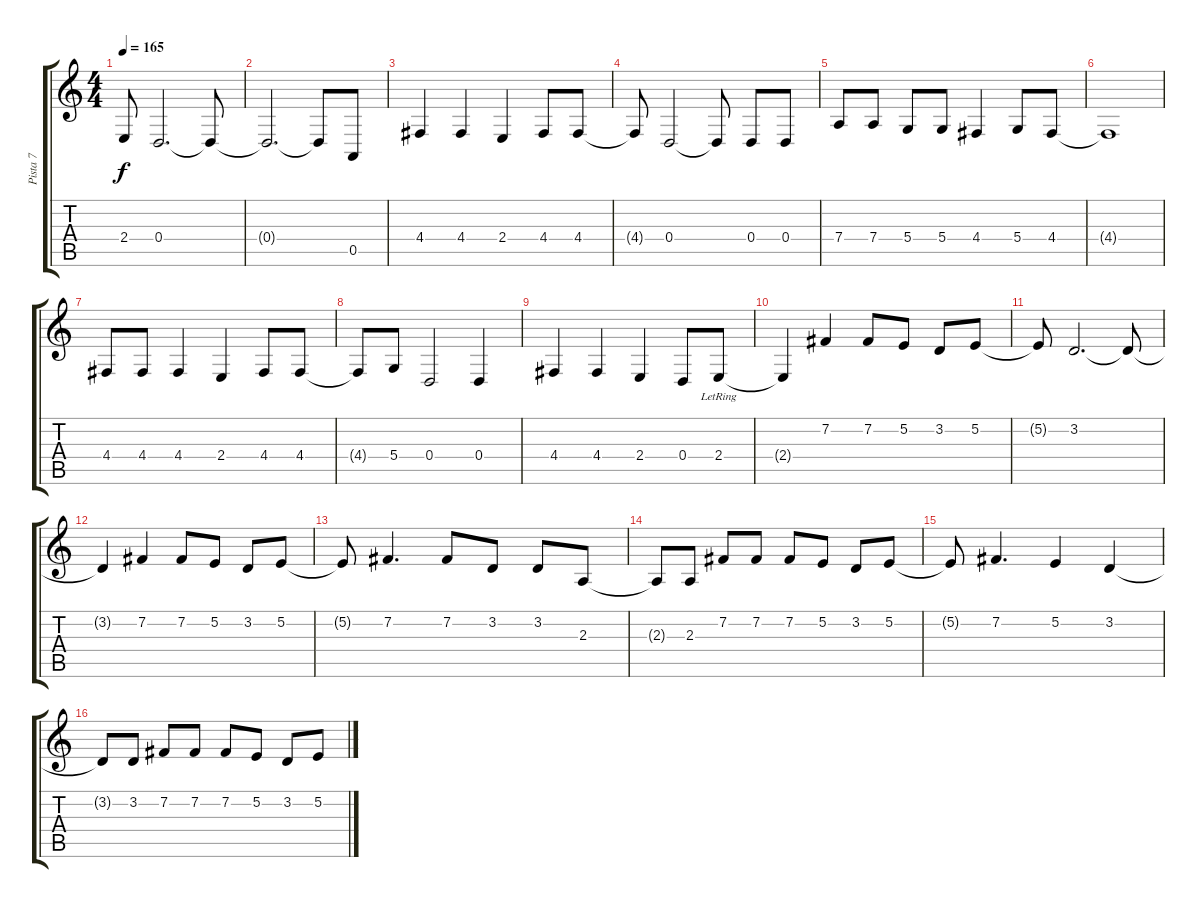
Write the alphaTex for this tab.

\track ("Pista 7" "Pista 7") {instrument electricgrandpiano}
\staff {score tabs}
\tuning (E4 B3 G3 D3 A2 E2) {hide}
\ts (4 4)
\tempo 165
\clef g2
\ks c
2.4{t}.8{dy f} 0.4.2{d} 0.4{t}.8 |
0.4{t}.2{d} 0.4{t}.8 0.5.8 |
4.4.4 4.4.4 2.4.4 4.4.8 4.4.8 |
4.4{t}.8 0.4.2 0.4{t}.8 0.4.8 0.4.8 |
7.4.8 7.4.8 5.4.8 5.4.8 4.4.4 5.4.8 4.4.8 |
4.4{t}.1 |
4.4.8 4.4.8 4.4.4 2.4.4 4.4.8 4.4.8 |
4.4{t}.8 5.4.8 0.4.2 0.4.4 |
4.4.4 4.4.4 2.4.4 0.4.8 2.4{lr}.8 |
2.4{t}.4 7.2.4 7.2.8 5.2.8 3.2.8 5.2.8 |
5.2{t}.8 3.2.2{d} 3.2{t}.8 |
3.2{t}.4 7.2.4 7.2.8 5.2.8 3.2.8 5.2.8 |
5.2{t}.8 7.2.4{d} 7.2.8 3.2.8 3.2.8 2.3.8 |
2.3{t}.8 2.3.8 7.2.8 7.2.8 7.2.8 5.2.8 3.2.8 5.2.8 |
5.2{t}.8 7.2.4{d} 5.2.4 3.2.4 |
3.2{t}.8 3.2.8 7.2.8 7.2.8 7.2.8 5.2.8 3.2.8 5.2.8
